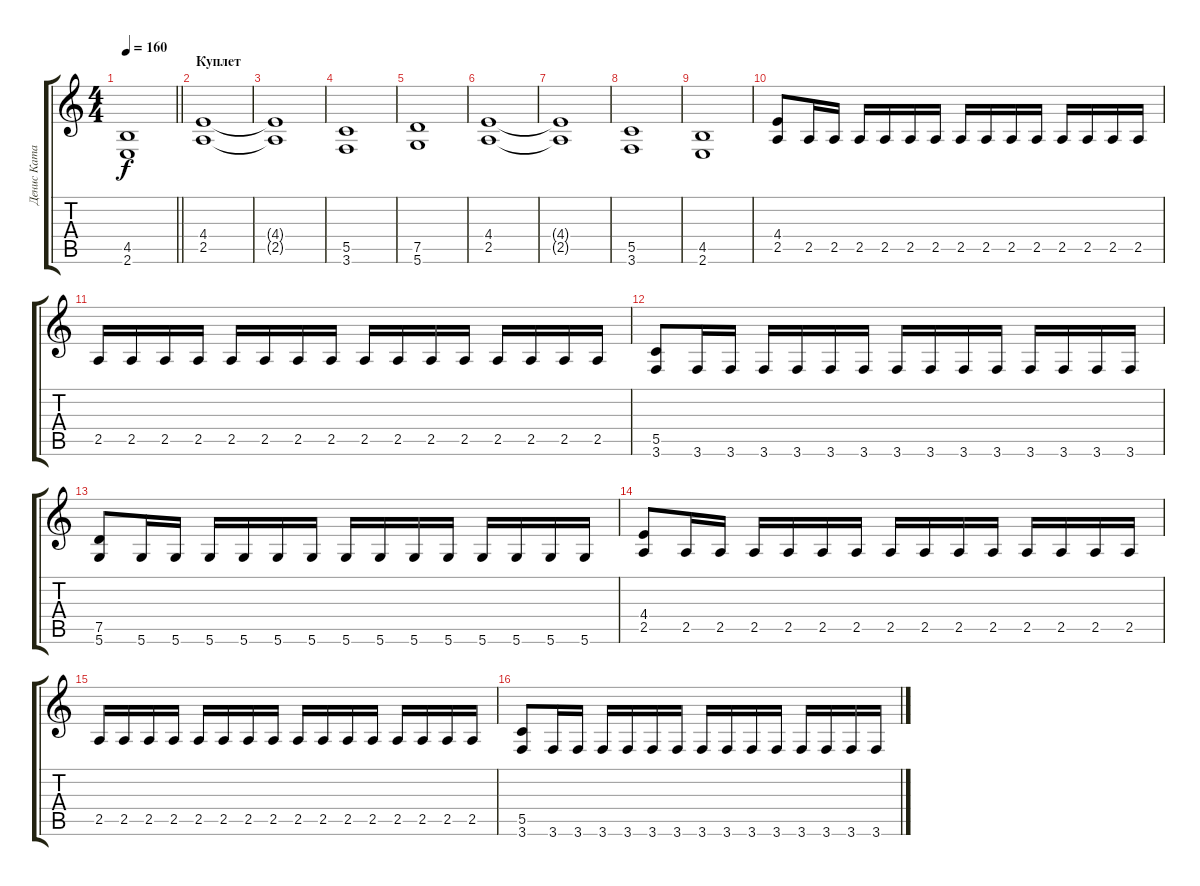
\track ("Денис Катасонов" "Денис Ката") {instrument distortionguitar}
\staff {score tabs}
\tuning (D4 A3 F3 C3 G2 D2) {hide}
\ts (4 4)
\tempo 160
\clef g2
\barLineRight lightlight
\ks c
(4.5 2.6).1{dy f} |
\section ("" "Куплет")
(4.4 2.5).1 |
(4.4{t} 2.5{t}).1 |
(5.5 3.6).1 |
(7.5 5.6).1 |
(4.4 2.5).1 |
(4.4{t} 2.5{t}).1 |
(5.5 3.6).1 |
(4.5 2.6).1 |
(4.4 2.5).8 2.5.16 2.5.16 2.5.16 2.5.16 2.5.16 2.5.16 2.5.16 2.5.16 2.5.16 2.5.16 2.5.16 2.5.16 2.5.16 2.5.16 |
2.5.16 2.5.16 2.5.16 2.5.16 2.5.16 2.5.16 2.5.16 2.5.16 2.5.16 2.5.16 2.5.16 2.5.16 2.5.16 2.5.16 2.5.16 2.5.16 |
(5.5 3.6).8 3.6.16 3.6.16 3.6.16 3.6.16 3.6.16 3.6.16 3.6.16 3.6.16 3.6.16 3.6.16 3.6.16 3.6.16 3.6.16 3.6.16 |
(7.5 5.6).8 5.6.16 5.6.16 5.6.16 5.6.16 5.6.16 5.6.16 5.6.16 5.6.16 5.6.16 5.6.16 5.6.16 5.6.16 5.6.16 5.6.16 |
(4.4 2.5).8 2.5.16 2.5.16 2.5.16 2.5.16 2.5.16 2.5.16 2.5.16 2.5.16 2.5.16 2.5.16 2.5.16 2.5.16 2.5.16 2.5.16 |
2.5.16 2.5.16 2.5.16 2.5.16 2.5.16 2.5.16 2.5.16 2.5.16 2.5.16 2.5.16 2.5.16 2.5.16 2.5.16 2.5.16 2.5.16 2.5.16 |
(5.5 3.6).8 3.6.16 3.6.16 3.6.16 3.6.16 3.6.16 3.6.16 3.6.16 3.6.16 3.6.16 3.6.16 3.6.16 3.6.16 3.6.16 3.6.16
